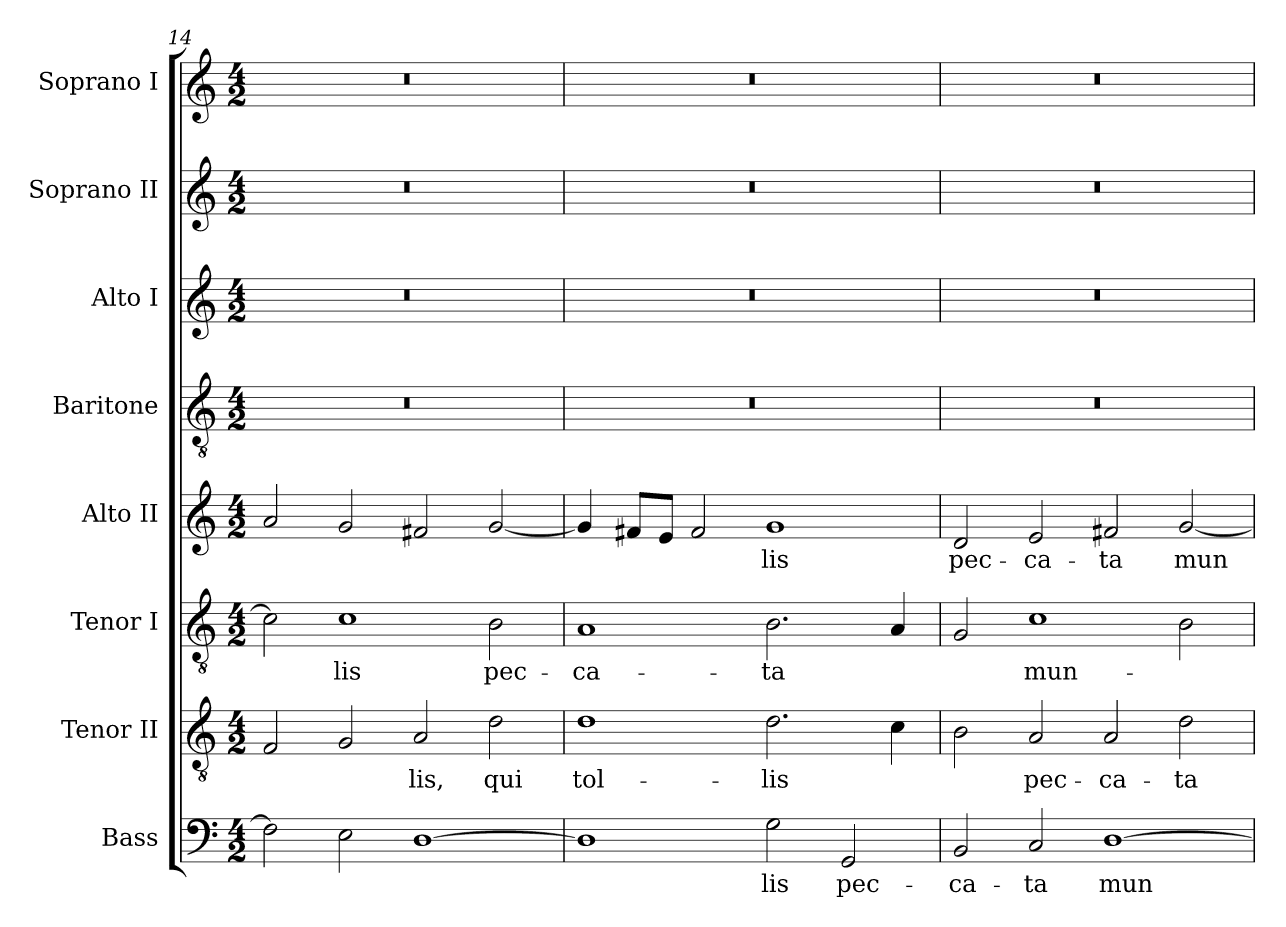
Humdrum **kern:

**kern	**text	**kern	**text	**kern	**text	**kern	**text	**kern	**kern	**kern	**kern
*part8	*part8	*part7	*part7	*part6	*part6	*part5	*part5	*part4	*part3	*part2	*part1
*staff8	*staff8	*staff7	*staff7	*staff6	*staff6	*staff5	*staff5	*staff4	*staff3	*staff2	*staff1
*I"Bass	*	*I"Tenor II	*	*I"Tenor I	*	*I"Alto II	*	*I"Baritone	*I"Alto I	*I"Soprano II	*I"Soprano I
*clefF4	*	*clefGv2	*	*clefGv2	*	*clefG2	*	*clefGv2	*clefG2	*clefG2	*clefG2
*ITrd7c12	*	*ITrd7c12	*	*ITrd7c12	*	*	*	*ITrd7c12	*	*	*
*k[]	*	*k[]	*	*k[]	*	*k[]	*	*k[]	*k[]	*k[]	*k[]
*C:	*	*C:	*	*C:	*	*C:	*	*C:	*C:	*C:	*C:
*M4/2	*	*M4/2	*	*M4/2	*	*M4/2	*	*M4/2	*M4/2	*M4/2	*M4/2
=14	=14	=14	=14	=14	=14	=14	=14	=14	=14	=14	=14
!	!	!	!	!	!	!	!	!LO:N:vis=1	!LO:N:vis=1	!LO:N:vis=1	!LO:N:vis=1
2FFi\]	.	2FFi/	.	2Ci\]	.	2ai/	.	0r	0r	0r	0r
!	!	!	!	!	!LO:LY:b:color=#000000	!	!	!	!	!	!
2EEi\	.	2GGi/	.	1Ci	-lis	2gi/	.	.	.	.	.
!	!	!	!LO:LY:b:color=#000000	!	!	!	!	!	!	!	!
[>1DDi	.	2AAi/	-lis,	.	.	2f#Xi/	.	.	.	.	.
!	!	!	!LO:LY:b:color=#000000	!	!	!	!	!	!	!	!
!	!	!	!	!	!LO:LY:b:color=#000000	!	!	!	!	!	!
.	.	2Di\	qui	2BBi\	pec-	[<2gi/	.	.	.	.	.
=15	=15	=15	=15	=15	=15	=15	=15	=15	=15	=15	=15
!	!	!	!LO:LY:b:color=#000000	!	!	!	!	!	!	!	!
!	!	!	!	!	!LO:LY:b:color=#000000	!	!	!LO:N:vis=1	!LO:N:vis=1	!LO:N:vis=1	!LO:N:vis=1
1DDi]	.	1Di	tol-	1AAi	-ca-	4gi/]	.	0r	0r	0r	0r
.	.	.	.	.	.	8f#Xi/L	.	.	.	.	.
.	.	.	.	.	.	8ei/J	.	.	.	.	.
.	.	.	.	.	.	2f#i/	.	.	.	.	.
!	!LO:LY:b:color=#000000	!	!	!	!	!	!	!	!	!	!
!	!	!	!LO:LY:b:color=#000000	!	!	!	!	!	!	!	!
!	!	!	!	!	!LO:LY:b:color=#000000	!	!	!	!	!	!
!	!	!	!	!	!	!	!LO:LY:b:color=#000000	!	!	!	!
2GGi\	-lis	2.Di\	-lis	2.BBi\	-ta	1gi	-lis	.	.	.	.
!	!LO:LY:b:color=#000000	!	!	!	!	!	!	!	!	!	!
2GGGi/	pec-	.	.	.	.	.	.	.	.	.	.
.	.	4Ci\	.	4AAi/	.	.	.	.	.	.	.
!!LO:PB:g=z
=16	=16	=16	=16	=16	=16	=16	=16	=16	=16	=16	=16
!	!LO:LY:b:color=#000000	!	!	!	!	!	!	!	!	!	!
!	!	!	!	!	!	!	!LO:LY:b:color=#000000	!LO:N:vis=1	!LO:N:vis=1	!LO:N:vis=1	!LO:N:vis=1
2BBBi/	-ca-	2BBi\	.	2GGi/	.	2di/	pec-	0r	0r	0r	0r
!	!LO:LY:b:color=#000000	!	!	!	!	!	!	!	!	!	!
!	!	!	!LO:LY:b:color=#000000	!	!	!	!	!	!	!	!
!	!	!	!	!	!LO:LY:b:color=#000000	!	!	!	!	!	!
!	!	!	!	!	!	!	!LO:LY:b:color=#000000	!	!	!	!
2CCi/	-ta	2AAi/	pec-	1Ci	mun-	2ei/	-ca-	.	.	.	.
!	!LO:LY:b:color=#000000	!	!	!	!	!	!	!	!	!	!
!	!	!	!LO:LY:b:color=#000000	!	!	!	!	!	!	!	!
!	!	!	!	!	!	!	!LO:LY:b:color=#000000	!	!	!	!
[>1DDi	mun-	2AAi/	-ca-	.	.	2f#Xi/	-ta	.	.	.	.
!	!	!	!LO:LY:b:color=#000000	!	!	!	!	!	!	!	!
!	!	!	!	!	!	!	!LO:LY:b:color=#000000	!	!	!	!
.	.	2Di\	-ta	2BBi\	.	[<2gi/	mun-	.	.	.	.
=	=	=	=	=	=	=	=	=	=	=	=
*-	*-	*-	*-	*-	*-	*-	*-	*-	*-	*-	*-
